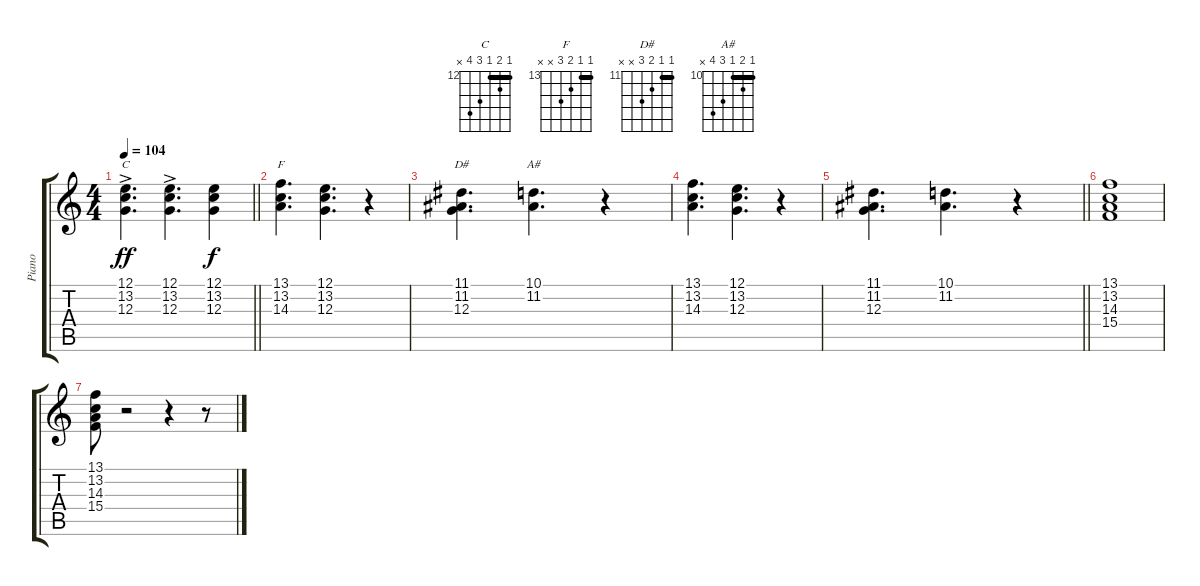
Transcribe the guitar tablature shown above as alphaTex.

\track ("Piano" "Piano") {instrument percussiveorgan}
\staff {score tabs}
\tuning (E4 B3 G3 D3 A2 E2) {hide}
\chord ("C" 12 13 12 14 15 x) {firstfret 12 barre 12}
\chord ("F" 13 13 14 15 x x) {firstfret 13 barre 13}
\chord ("D#" 11 11 12 13 x x) {firstfret 11 barre 11}
\chord ("A#" 10 11 10 12 13 x) {firstfret 10 barre 10}
\ts (4 4)
\tempo 104
\clef g2
\barLineRight lightlight
\ks c
(12.1 13.2{ac} 12.3).4{d ch "C" dy ff} (12.1 13.2{ac} 12.3).4{d} (12.1 13.2 12.3).4{dy f} |
(13.1 13.2 14.3).4{d ch "F"} (12.1 13.2 12.3).4{d} r.4 |
(11.1 11.2 12.3).4{d ch "D#"} (10.1 11.2).4{d ch "A#"} r.4 |
(13.1 13.2 14.3).4{d} (12.1 13.2 12.3).4{d} r.4 |
\barLineRight lightlight
(11.1 11.2 12.3).4{d} (10.1 11.2).4{d} r.4 |
(13.1 13.2 14.3 15.4).1 |
(13.1 13.2 14.3 15.4).8 r.2 r.4 r.8
